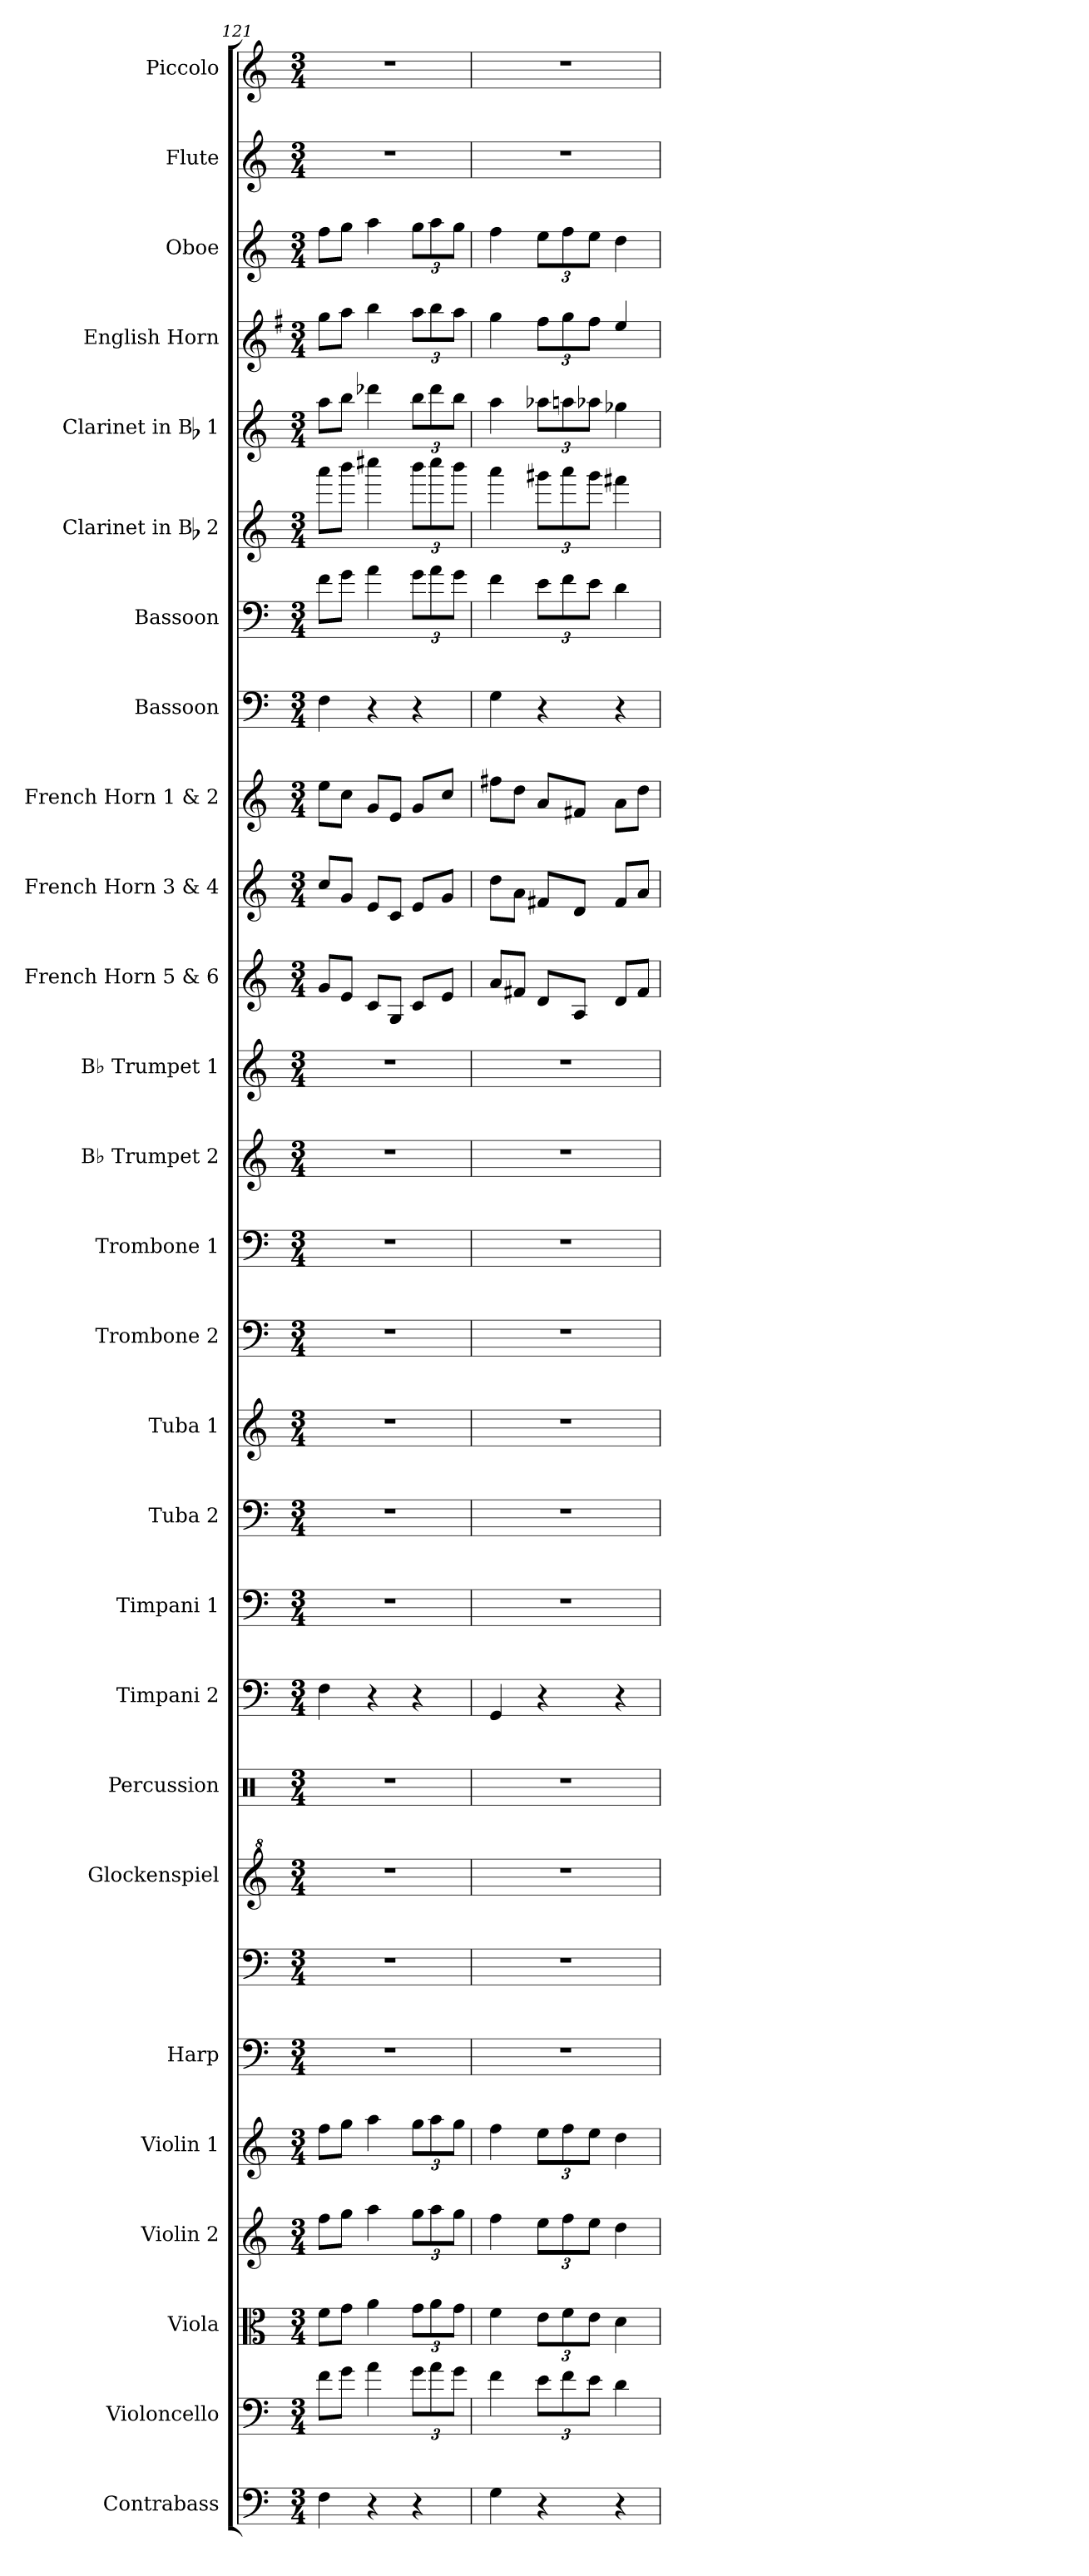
**kern	**kern	**kern	**kern	**kern	**kern	**kern	**kern	**kern	**kern	**kern	**kern	**kern	**kern	**kern	**kern	**kern	**kern	**kern	**kern	**kern	**kern	**kern	**kern	**kern	**kern	**kern	**kern
*part27	*part26	*part25	*part24	*part23	*part22	*part22	*part21	*part20	*part19	*part18	*part17	*part16	*part15	*part14	*part13	*part12	*part11	*part10	*part9	*part8	*part7	*part6	*part5	*part4	*part3	*part2	*part1
*staff28	*staff27	*staff26	*staff25	*staff24	*staff23	*staff22	*staff21	*staff20	*staff19	*staff18	*staff17	*staff16	*staff15	*staff14	*staff13	*staff12	*staff11	*staff10	*staff9	*staff8	*staff7	*staff6	*staff5	*staff4	*staff3	*staff2	*staff1
*I"Contrabass	*I"Violoncello	*I"Viola	*I"Violin 2	*I"Violin 1	*I"Harp	*	*I"Glockenspiel	*I"Percussion	*I"Timpani 2	*I"Timpani 1	*I"Tuba 2	*I"Tuba 1	*I"Trombone 2	*I"Trombone 1	*I"B♭ Trumpet 2	*I"B♭ Trumpet 1	*I"French Horn 5 &amp; 6	*I"French Horn 3 &amp; 4	*I"French Horn 1 &amp; 2	*I"Bassoon	*I"Bassoon	*I"Clarinet in Bb 2	*I"Clarinet in Bb 1	*I"English Horn	*I"Oboe	*I"Flute	*I"Piccolo
*I'Cbs.	*I'Vlc.	*I'Vla.	*I'Vln. 2	*I'Vln. 1	*I'Hrp.	*	*I'Glk.	*I'Perc.	*I'Timp. 2	*I'Timp. 1	*I'Tba. 2	*I'Tba. 1	*I'Tbn. 2	*I'Tbn. 1	*I'B♭ Tpt. 2	*I'B♭ Tpt. 1	*I'F Hn. 5 &amp; 6	*I'F Hn. 3 &amp; 4	*I'F Hn. 1 &amp; 2	*I'Bsn.	*I'Bsn.	*	*	*I'Eng Hn.	*I'Ob.	*I'Fl.	*I'Pic.
*clefF4	*clefF4	*clefC3	*clefG2	*clefG2	*clefF4	*clefF4	*clefG^2	*clefX	*clefF4	*clefF4	*clefF4	*clefG2	*clefF4	*clefF4	*clefG2	*clefG2	*clefG2	*clefG2	*clefG2	*clefF4	*clefF4	*clefG2	*clefG2	*clefG2	*clefG2	*clefG2	*clefG2
*	*	*	*	*	*	*	*	*	*	*	*	*	*	*	*ITrd1c2	*ITrd1c2	*ITrd4c7	*ITrd4c7	*ITrd4c7	*	*	*ITrd-5c-8	*ITrd-5c-8	*ITrd4c7	*	*	*
*k[]	*k[]	*k[]	*k[]	*k[]	*k[]	*k[]	*k[]	*k[]	*k[]	*k[]	*k[]	*k[]	*k[]	*k[]	*k[b-e-]	*k[b-e-]	*k[b-]	*k[b-]	*k[b-]	*k[]	*k[]	*k[b-e-a-d-]	*k[b-e-a-d-]	*k[]	*k[]	*k[]	*k[]
*M3/4	*M3/4	*M3/4	*M3/4	*M3/4	*M3/4	*M3/4	*M3/4	*M3/4	*M3/4	*M3/4	*M3/4	*M3/4	*M3/4	*M3/4	*M3/4	*M3/4	*M3/4	*M3/4	*M3/4	*M3/4	*M3/4	*M3/4	*M3/4	*M3/4	*M3/4	*M3/4	*M3/4
=121	=121	=121	=121	=121	=121	=121	=121	=121	=121	=121	=121	=121	=121	=121	=121	=121	=121	=121	=121	=121	=121	=121	=121	=121	=121	=121	=121
4F\	8f\L	8f\L	8ff\L	8ff\L	2.r	2.r	2.r	2.r	4F\	2.r	2.r	2.r	2.r	2.r	2.r	2.r	8c/L	8f/L	8a\L	4F\	8f\L	8ffff\L	8fff\L	8cc\L	8ff\L	2.r	2.r
.	8g\J	8g\J	8gg\J	8gg\J	.	.	.	.	.	.	.	.	.	.	.	.	8A/J	8c/J	8f\J	.	8g\J	8gggg\J	8ggg\J	8dd\J	8gg\J	.	.
4r	4a\	4a\	4aa\	4aa\	.	.	.	.	4r	.	.	.	.	.	.	.	8F/L	8A/L	8c/L	4r	4a\	4aaaan\	4bbb--X\	4ee\	4aa\	.	.
.	.	.	.	.	.	.	.	.	.	.	.	.	.	.	.	.	8C/J	8F/J	8A/J	.	.	.	.	.	.	.	.
*	*Xbrackettup	*Xbrackettup	*Xbrackettup	*Xbrackettup	*	*	*	*	*	*	*	*	*	*	*	*	*	*	*	*	*Xbrackettup	*Xbrackettup	*Xbrackettup	*Xbrackettup	*Xbrackettup	*	*
4r	12g\L	12g\L	12gg\L	12gg\L	.	.	.	.	4r	.	.	.	.	.	.	.	8F/L	8A/L	8c/L	4r	12g\L	12gggg\L	12ggg\L	12dd\L	12gg\L	.	.
.	12a\	12a\	12aa\	12aa\	.	.	.	.	.	.	.	.	.	.	.	.	.	.	.	.	12a\	12aaaa\	12bbb--\	12ee\	12aa\	.	.
.	.	.	.	.	.	.	.	.	.	.	.	.	.	.	.	.	8A/J	8c/J	8f/J	.	.	.	.	.	.	.	.
.	12g\J	12g\J	12gg\J	12gg\J	.	.	.	.	.	.	.	.	.	.	.	.	.	.	.	.	12g\J	12gggg\J	12ggg\J	12dd\J	12gg\J	.	.
!!LO:PB:g=z
=122	=122	=122	=122	=122	=122	=122	=122	=122	=122	=122	=122	=122	=122	=122	=122	=122	=122	=122	=122	=122	=122	=122	=122	=122	=122	=122	=122
4G\	4f\	4f\	4ff\	4ff\	2.r	2.r	2.r	2.r	4GG/	2.r	2.r	2.r	2.r	2.r	2.r	2.r	8d/L	8g\L	8bn\L	4G\	4f\	4ffff\	4fff\	4cc\	4ff\	2.r	2.r
.	.	.	.	.	.	.	.	.	.	.	.	.	.	.	.	.	8Bn/J	8d\J	8g\J	.	.	.	.	.	.	.	.
4r	12e\L	12e\L	12ee\L	12ee\L	.	.	.	.	4r	.	.	.	.	.	.	.	8G/L	8Bn/L	8d/L	4r	12e\L	12eeeen\L	12fff-X\L	12b\L	12ee\L	.	.
.	12f\	12f\	12ff\	12ff\	.	.	.	.	.	.	.	.	.	.	.	.	.	.	.	.	12f\	12ffff\	12fffn\	12cc\	12ff\	.	.
.	.	.	.	.	.	.	.	.	.	.	.	.	.	.	.	.	8D/J	8G/J	8Bn/J	.	.	.	.	.	.	.	.
.	12e\J	12e\J	12ee\J	12ee\J	.	.	.	.	.	.	.	.	.	.	.	.	.	.	.	.	12e\J	12eeee\J	12fff-X\J	12b\J	12ee\J	.	.
4r	4d\	4d\	4dd\	4dd\	.	.	.	.	4r	.	.	.	.	.	.	.	8G/L	8B/L	8d\L	4r	4d\	4ddddn\	4eee--X\	4a/	4dd\	.	.
.	.	.	.	.	.	.	.	.	.	.	.	.	.	.	.	.	8B/J	8d/J	8g\J	.	.	.	.	.	.	.	.
=	=	=	=	=	=	=	=	=	=	=	=	=	=	=	=	=	=	=	=	=	=	=	=	=	=	=	=
*-	*-	*-	*-	*-	*-	*-	*-	*-	*-	*-	*-	*-	*-	*-	*-	*-	*-	*-	*-	*-	*-	*-	*-	*-	*-	*-	*-
